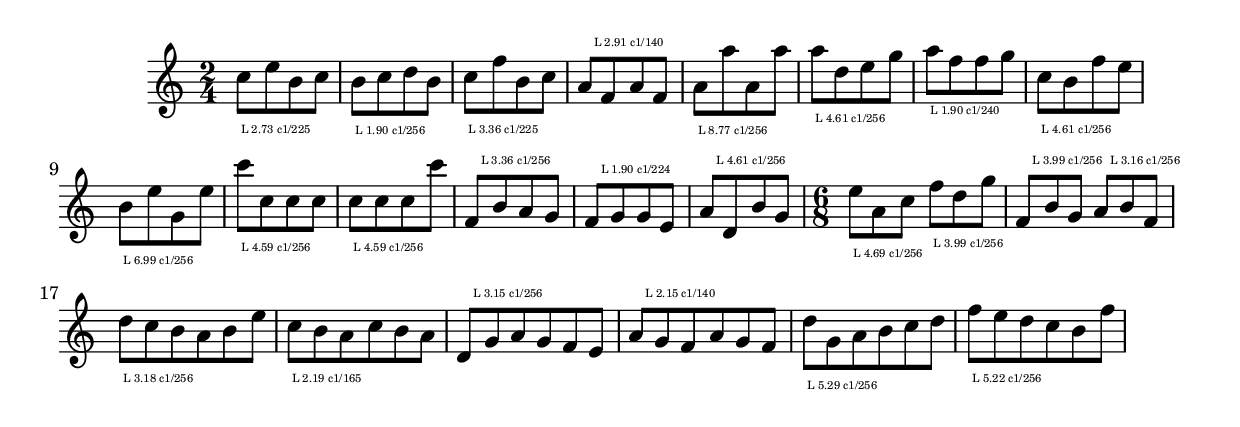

\version "2.3.4"
\header{

texidoc = "Fully concave beams should be horizontal. Informally spoken,
  concave refers to the shape of the notes that are opposite a
  beam. If an up-beam has high notes on its center stems, then we call
  it concave.


  If a beam is fails a test, the desired slope is printed
next to it."
}


resetMeasure = \set Score.measurePosition = #(ly:make-moment 0 1)

% examples from 
rossFourBeams =\relative c'' {
  \time 2/4
  c8[ e b c]
  b[ c d b]
  c[ f b, c]

  a[ f a f] a[ a' a, a']
  a[ d, e g] a[ f f g]
  c,[ b f' e]
  b[ e g, e']
  c'[ c, c c]
  c[ c c c']
  f,,[ b a g]
  f[g g e]
  a[ d, b' g]
  }
rossThreeBeams = \relative c'' {
  \time 6/8
  e[ a, c] f[ d g]
  f,[ b g] a[ b f]
  d'[ c b a b e]
  c[ b a c b a]
  d,[ g a g f e ]
  a[ g f a g f]
  d'[ g, a b c d]
  f[ e d c b f']
}

rossBeams = \relative c'' {
  \rossFourBeams
  \rossThreeBeams
  }




#(define (<> x y) (not (= x  y)))
\score{
   \new Voice {
     \override Beam #'position-callbacks = #(check-slope-callbacks =)
     \rossBeams
     
   }
  \paper{
    raggedright = ##t
    #(define debug-beam-quanting #t)
  }
}


